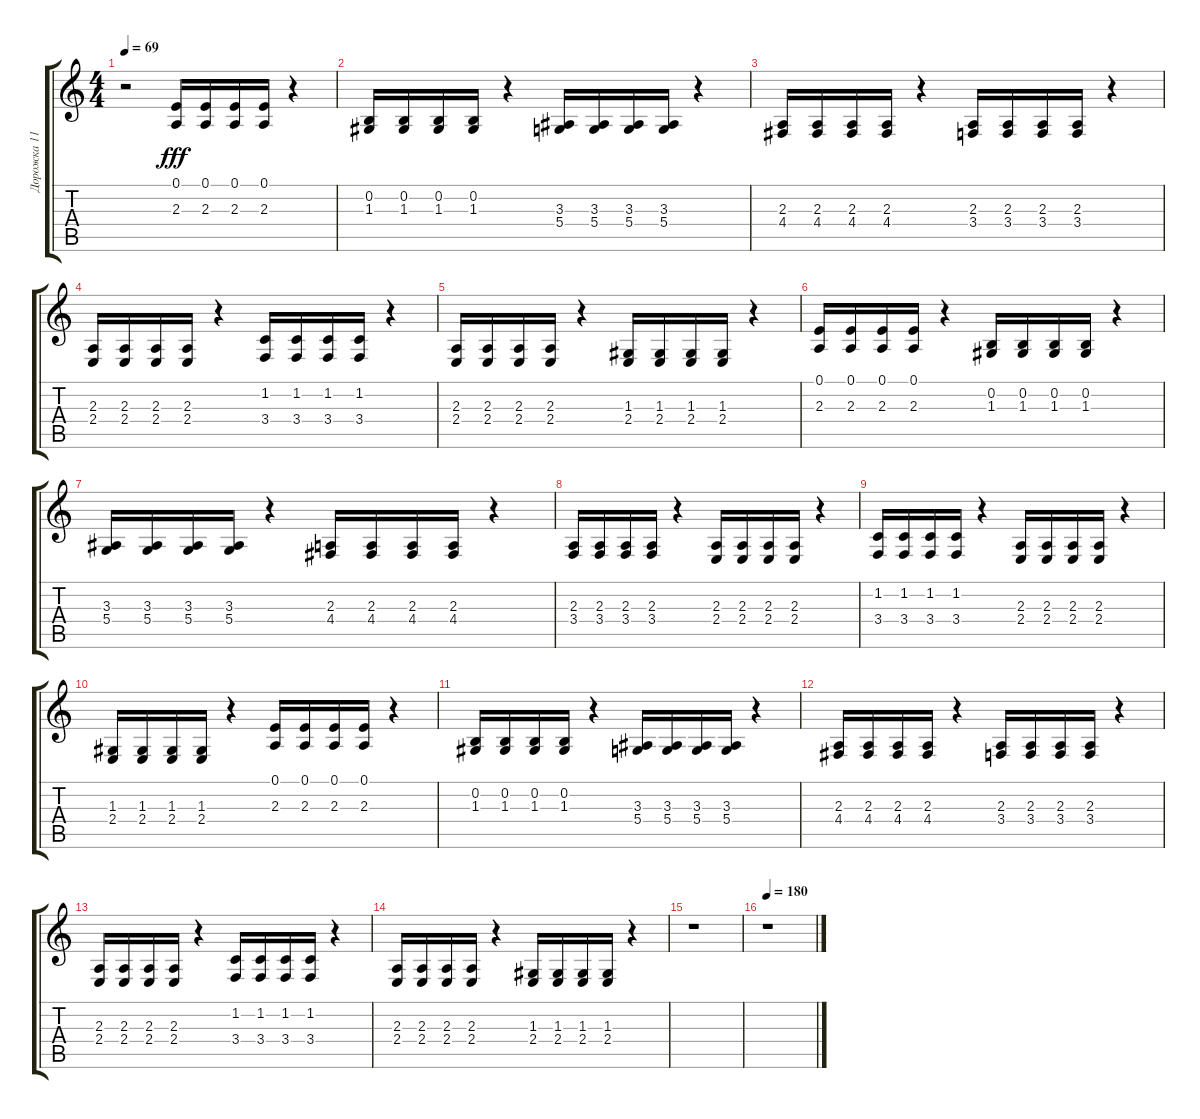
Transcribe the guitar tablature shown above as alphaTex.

\track ("Дорожка 11" "Дорожка 11") {instrument viola}
\staff {score tabs}
\tuning (E4 B3 G3 D3 A2 E2) {hide}
\ts (4 4)
\tempo 69
\clef g2
\ks c
r.2{dy fff} (0.1 2.3).16 (0.1 2.3).16 (0.1 2.3).16 (0.1 2.3).16 r.4 |
(0.2 1.3).16 (0.2 1.3).16 (0.2 1.3).16 (0.2 1.3).16 r.4 (3.3 5.4).16 (3.3 5.4).16 (3.3 5.4).16 (3.3 5.4).16 r.4 |
(2.3 4.4).16 (2.3 4.4).16 (2.3 4.4).16 (2.3 4.4).16 r.4 (2.3 3.4).16 (2.3 3.4).16 (2.3 3.4).16 (2.3 3.4).16 r.4 |
(2.3 2.4).16 (2.3 2.4).16 (2.3 2.4).16 (2.3 2.4).16 r.4 (1.2 3.4).16 (1.2 3.4).16 (1.2 3.4).16 (1.2 3.4).16 r.4 |
(2.3 2.4).16 (2.3 2.4).16 (2.3 2.4).16 (2.3 2.4).16 r.4 (1.3 2.4).16 (1.3 2.4).16 (1.3 2.4).16 (1.3 2.4).16 r.4 |
(0.1 2.3).16 (0.1 2.3).16 (0.1 2.3).16 (0.1 2.3).16 r.4 (0.2 1.3).16 (0.2 1.3).16 (0.2 1.3).16 (0.2 1.3).16 r.4 |
(3.3 5.4).16 (3.3 5.4).16 (3.3 5.4).16 (3.3 5.4).16 r.4 (2.3 4.4).16 (2.3 4.4).16 (2.3 4.4).16 (2.3 4.4).16 r.4 |
(2.3 3.4).16 (2.3 3.4).16 (2.3 3.4).16 (2.3 3.4).16 r.4 (2.3 2.4).16 (2.3 2.4).16 (2.3 2.4).16 (2.3 2.4).16 r.4 |
(1.2 3.4).16 (1.2 3.4).16 (1.2 3.4).16 (1.2 3.4).16 r.4 (2.3 2.4).16 (2.3 2.4).16 (2.3 2.4).16 (2.3 2.4).16 r.4 |
(1.3 2.4).16 (1.3 2.4).16 (1.3 2.4).16 (1.3 2.4).16 r.4 (0.1 2.3).16 (0.1 2.3).16 (0.1 2.3).16 (0.1 2.3).16 r.4 |
(0.2 1.3).16 (0.2 1.3).16 (0.2 1.3).16 (0.2 1.3).16 r.4 (3.3 5.4).16 (3.3 5.4).16 (3.3 5.4).16 (3.3 5.4).16 r.4 |
(2.3 4.4).16 (2.3 4.4).16 (2.3 4.4).16 (2.3 4.4).16 r.4 (2.3 3.4).16 (2.3 3.4).16 (2.3 3.4).16 (2.3 3.4).16 r.4 |
(2.3 2.4).16 (2.3 2.4).16 (2.3 2.4).16 (2.3 2.4).16 r.4 (1.2 3.4).16 (1.2 3.4).16 (1.2 3.4).16 (1.2 3.4).16 r.4 |
(2.3 2.4).16 (2.3 2.4).16 (2.3 2.4).16 (2.3 2.4).16 r.4 (1.3 2.4).16 (1.3 2.4).16 (1.3 2.4).16 (1.3 2.4).16 r.4 |
r.1 |
\tempo 180
r.1
